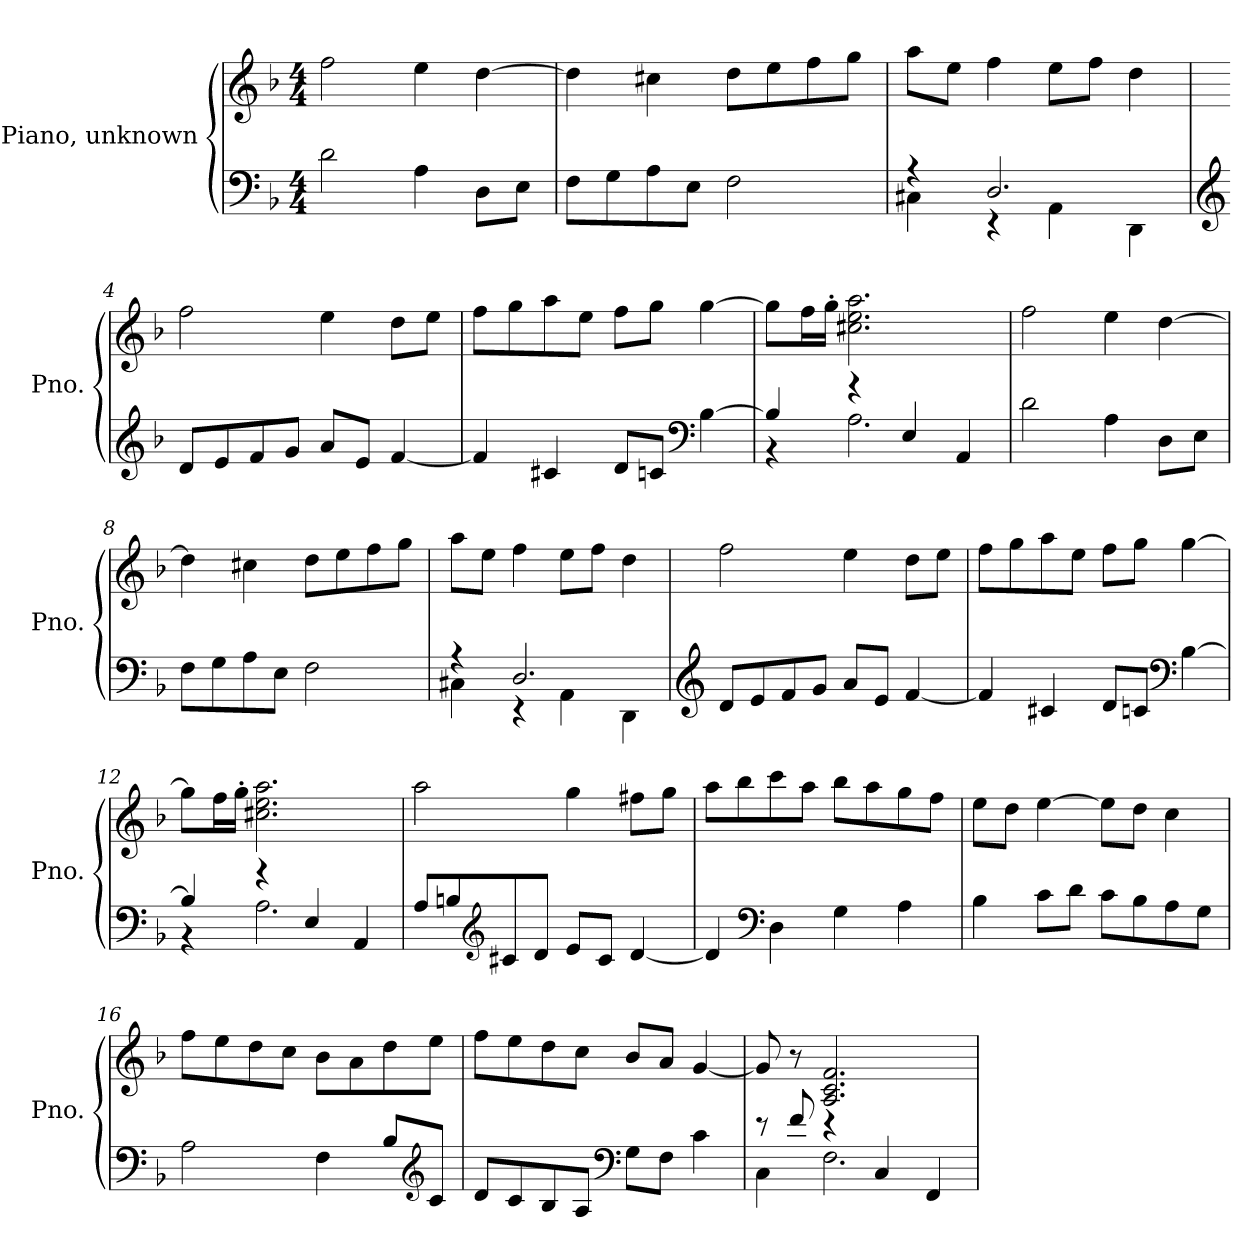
**kern	**kern
*part1	*part1
*staff2	*staff1
*I"Piano, unknown	*
*I'Pno.	*
*clefF4	*clefG2
*k[b-]	*k[b-]
*M4/4	*M4/4
*MM120	*MM120
=1	=1
2d\	2ff\
4A\	4ee\
8D\L	[4dd\
8E\J	.
=2	=2
8F\L	4dd\]
8G\	.
8A\	4cc#X\
8E\J	.
2F\	8dd\L
.	8ee\
.	8ff\
.	8gg\J
=3	=3
*^	*
4r	4C#X\	8aa\L
.	.	8ee\J
2.D/	4r	4ff\
.	4AA\	8ee\L
.	.	8ff\J
.	4DD\	4dd\
*v	*v	*
=4	=4
*clefG2	*
8d/L	2ff\
8e/	.
8f/	.
8g/J	.
8a/L	4ee\
8e/J	.
[4f/	8dd\L
.	8ee\J
=5	=5
4f/]	8ff\L
.	8gg\
4c#X/	8aa\
.	8ee\J
8d/L	8ff\L
8cn/J	8gg\J
*clefF4	*
[4B-\	[4gg\
!!LO:LB:g=z
=6	=6
*^	*
4B-/]	4r	8gg\L]
.	.	16ff\L
.	.	16gg'\JJ
4r	2.A\	2.cc#X\ 2.ee\ 2.aa\
4E/	.	.
4AA/	.	.
*v	*v	*
=7	=7
2d\	2ff\
4A\	4ee\
8D\L	[4dd\
8E\J	.
=8	=8
8F\L	4dd\]
8G\	.
8A\	4cc#X\
8E\J	.
2F\	8dd\L
.	8ee\
.	8ff\
.	8gg\J
=9	=9
*^	*
4r	4C#X\	8aa\L
.	.	8ee\J
2.D/	4r	4ff\
.	4AA\	8ee\L
.	.	8ff\J
.	4DD\	4dd\
*v	*v	*
=10	=10
*clefG2	*
8d/L	2ff\
8e/	.
8f/	.
8g/J	.
8a/L	4ee\
8e/J	.
[4f/	8dd\L
.	8ee\J
!!LO:LB:g=z
=11	=11
4f/]	8ff\L
.	8gg\
4c#X/	8aa\
.	8ee\J
8d/L	8ff\L
8cn/J	8gg\J
*clefF4	*
[4B-\	[4gg\
=12	=12
*^	*
4B-/]	4r	8gg\L]
.	.	16ff\L
.	.	16gg'\JJ
4r	2.A\	2.cc#X\ 2.ee\ 2.aa\
4E/	.	.
4AA/	.	.
*v	*v	*
=13	=13
8A/L	2aa\
8Bn/	.
*clefG2	*
8c#X/	.
8d/J	.
8e/L	4gg\
8c#/J	.
[4d/	8ff#X\L
.	8gg\J
=14	=14
4d/]	8aa\L
.	8bb-\
*clefF4	*
4D\	8ccc\
.	8aa\J
4G\	8bb-\L
.	8aa\
4A\	8gg\
.	8ff\J
!!LO:LB:g=z
=15	=15
4B-\	8ee\L
.	8dd\J
8c\L	[4ee\
8d\J	.
8c\L	8ee\L]
8B-\	8dd\J
8A\	4cc\
8G\J	.
=16	=16
2A\	8ff\L
.	8ee\
.	8dd\
.	8cc\J
4F\	8b-\L
.	8a\
8B-/L	8dd\
*clefG2	*
8c/J	8ee\J
=17	=17
8d/L	8ff\L
8c/	8ee\
8B-/	8dd\
8A/J	8cc\J
*clefF4	*
8G\L	8b-/L
8F\J	8a/J
4c\	[4g/
=18	=18
*^	*
8r	4C\	8g/]
8f/	.	8r
4r	2.F\	2.A/ 2.c/ 2.f/
4C/	.	.
4FF/	.	.
*v	*v	*
=	=
*-	*-
